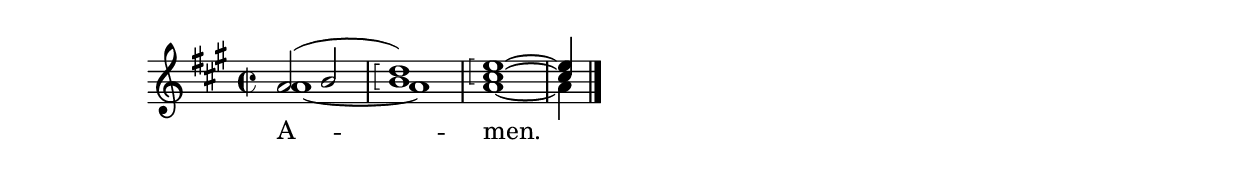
%% DO NOT EDIT this file manually; it is automatically
%% generated from LSR http://lsr.dsi.unimi.it
%% Make any changes in LSR itself, or in Documentation/snippets/new/ ,
%% and then run scripts/auxiliar/makelsr.py
%%
%% This file is in the public domain.
\version "2.14.2"

\header {
  lsrtags = "vocal-music, expressive-marks"

%% Translation of GIT committish: b482c3e5b56c3841a88d957e0ca12964bd3e64fa
  texidoces = "
El corchete de arpegios @code{arpeggioBracket} se puede usar para
indicar la división de voces cuando no hay plicas que puedan ofrecer
esta información. Se suele encontrar en la música coral.

"

  doctitlees = "Uso de arpeggioBracket para hacer más visible un divisi"


%% Translation of GIT committish: 27b1197f3bae8512c14d946752cd3e40e7c76016

  texidocde = "
Das @code{arpeggioBracket}-Klammerobjekt kann benutzt werden, um geteilte
Stimmen anzuzeigen, wenn keine Hälse diese Information bieten.  Das sieht
man oft in Chormusik.

"
  doctitlede = "Arpeggio-Klammern benutzen um geteilte Stimmen besser sichtbar zu machen"


%% Translation of GIT committish: 3b125956b08d27ef39cd48bfa3a2f1e1bb2ae8b4
  texidocfr = "
Les crochets d'arpegio (@code{arpeggioBracket}) permettent de mettre en
évidence les divisions d'un pupitre en l'absence de hampe, comme on le
voit régulièrement dans les partitions pour chœur.

"
  doctitlefr = "Utilisation d'un arpeggioBracket pour rendre les
divisions plus évidentes"


  texidoc = "
The @code{arpeggioBracket} can be used to indicate the division of
voices where there are no stems to provide the information. This is
often seen in choral music.

"
  doctitle = "Using arpeggioBracket to make divisi more visible"
} % begin verbatim


\include "english.ly"

\score {
  \relative c'' {
    \key a \major
    \time 2/2
    <<
      \new Voice = "upper"
      <<
        { \voiceOne \arpeggioBracket
          a2( b2
          <b d>1\arpeggio)
          <cs e>\arpeggio ~
          <cs e>4
        }
        \addlyrics { \lyricmode { A -- men. } }
      >>
      \new Voice = "lower"
      { \voiceTwo
        a1 ~
        a
        a ~
        a4 \bar "|."
      }
    >>
  }
  \layout { ragged-right = ##t }
}

